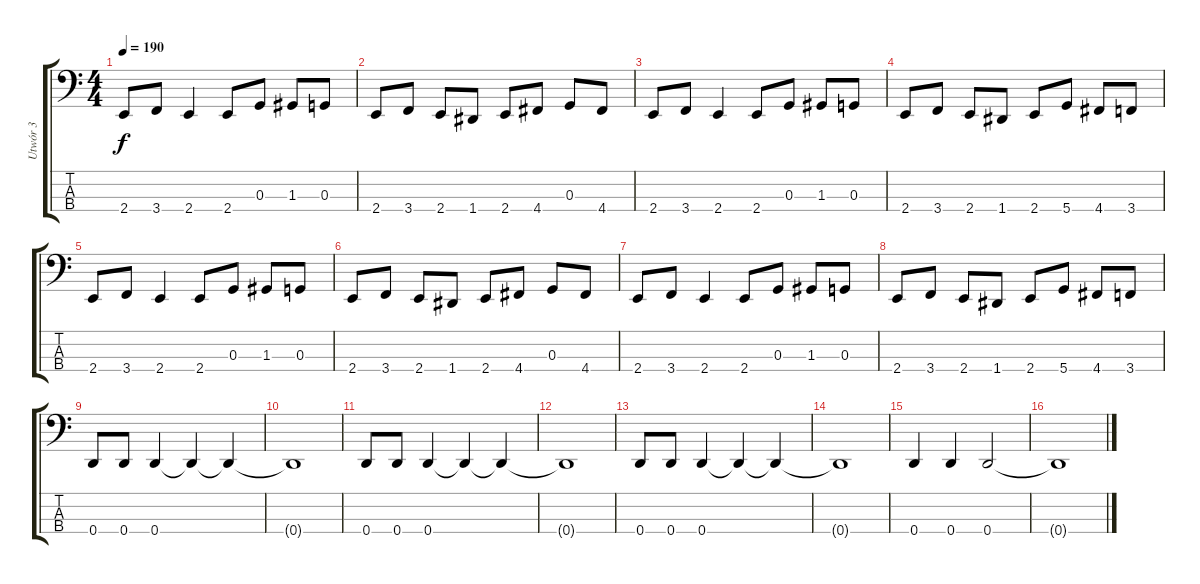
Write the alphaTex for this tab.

\track ("Utwór 3" "Utwór 3") {instrument electricbassfinger}
\staff {score tabs}
\tuning (F2 C2 G1 D1) {hide}
\ts (4 4)
\tempo 190
\clef f4
\ks c
2.4.8{dy f} 3.4.8 2.4.4 2.4.8 0.3.8 1.3.8 0.3.8 |
2.4.8 3.4.8 2.4.8 1.4.8 2.4.8 4.4.8 0.3.8 4.4.8 |
2.4.8 3.4.8 2.4.4 2.4.8 0.3.8 1.3.8 0.3.8 |
2.4.8 3.4.8 2.4.8 1.4.8 2.4.8 5.4.8 4.4.8 3.4.8 |
2.4.8 3.4.8 2.4.4 2.4.8 0.3.8 1.3.8 0.3.8 |
2.4.8 3.4.8 2.4.8 1.4.8 2.4.8 4.4.8 0.3.8 4.4.8 |
2.4.8 3.4.8 2.4.4 2.4.8 0.3.8 1.3.8 0.3.8 |
2.4.8 3.4.8 2.4.8 1.4.8 2.4.8 5.4.8 4.4.8 3.4.8 |
0.4.8 0.4.8 0.4.4 0.4{t}.4 0.4{t}.4 |
0.4{t}.1 |
0.4.8 0.4.8 0.4.4 0.4{t}.4 0.4{t}.4 |
0.4{t}.1 |
0.4.8 0.4.8 0.4.4 0.4{t}.4 0.4{t}.4 |
0.4{t}.1 |
0.4.4 0.4.4 0.4.2 |
0.4{t}.1
